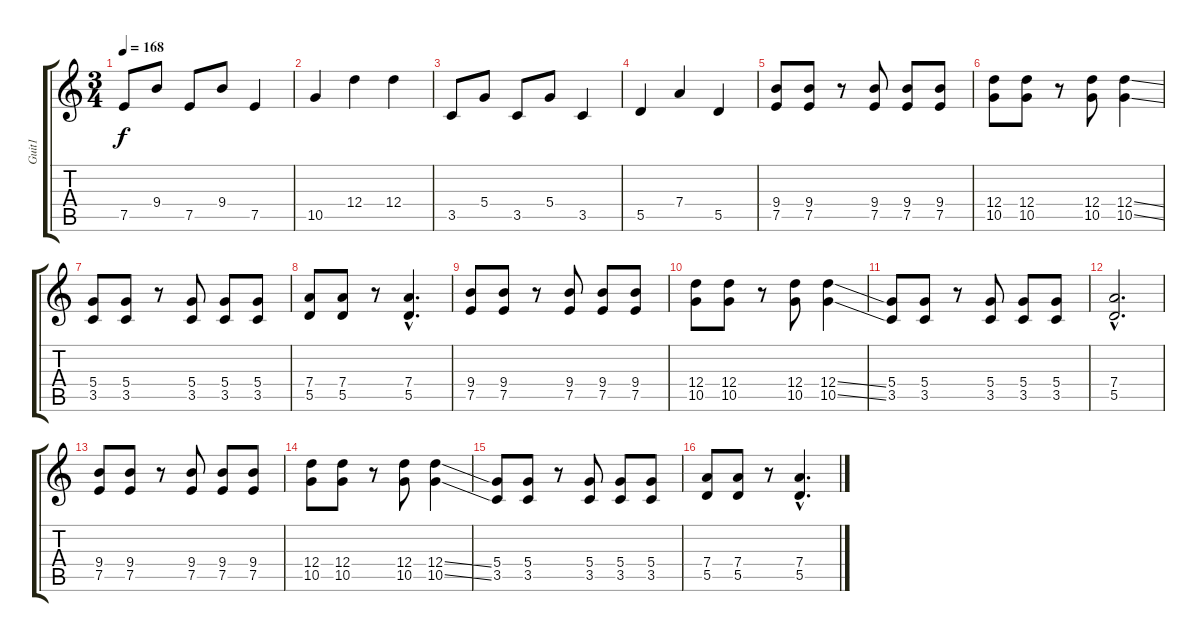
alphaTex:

\track ("Guit1" "Guit1") {instrument overdrivenguitar}
\staff {score tabs}
\tuning (E4 B3 G3 D3 A2 E2) {hide}
\ts (3 4)
\tempo 168
\clef g2
\ks c
7.5.8{dy f} 9.4.8 7.5.8 9.4.8 7.5.4 |
10.5.4 12.4.4 12.4.4 |
3.5.8 5.4.8 3.5.8 5.4.8 3.5.4 |
5.5.4 7.4.4 5.5.4 |
(9.4 7.5).8{volume 11 instrument overdrivenguitar} (9.4 7.5).8 r.8 (9.4 7.5).8 (9.4 7.5).8 (9.4 7.5).8 |
(12.4 10.5).8 (12.4 10.5).8 r.8 (12.4 10.5).8 (12.4{ss} 10.5{ss}).4 |
(5.4 3.5).8 (5.4 3.5).8 r.8 (5.4 3.5).8 (5.4 3.5).8 (5.4 3.5).8 |
(7.4 5.5).8 (7.4 5.5).8 r.8 (7.4{hac} 5.5{hac}).4{d} |
(9.4 7.5).8{volume 11 instrument overdrivenguitar} (9.4 7.5).8 r.8 (9.4 7.5).8 (9.4 7.5).8 (9.4 7.5).8 |
(12.4 10.5).8 (12.4 10.5).8 r.8 (12.4 10.5).8 (12.4{ss} 10.5{ss}).4 |
(5.4 3.5).8 (5.4 3.5).8 r.8 (5.4 3.5).8 (5.4 3.5).8 (5.4 3.5).8 |
(7.4{hac} 5.5{hac}).2{d} |
(9.4 7.5).8{volume 11 instrument overdrivenguitar} (9.4 7.5).8 r.8 (9.4 7.5).8 (9.4 7.5).8 (9.4 7.5).8 |
(12.4 10.5).8 (12.4 10.5).8 r.8 (12.4 10.5).8 (12.4{ss} 10.5{ss}).4 |
(5.4 3.5).8 (5.4 3.5).8 r.8 (5.4 3.5).8 (5.4 3.5).8 (5.4 3.5).8 |
(7.4 5.5).8 (7.4 5.5).8 r.8 (7.4{hac} 5.5{hac}).4{d}
